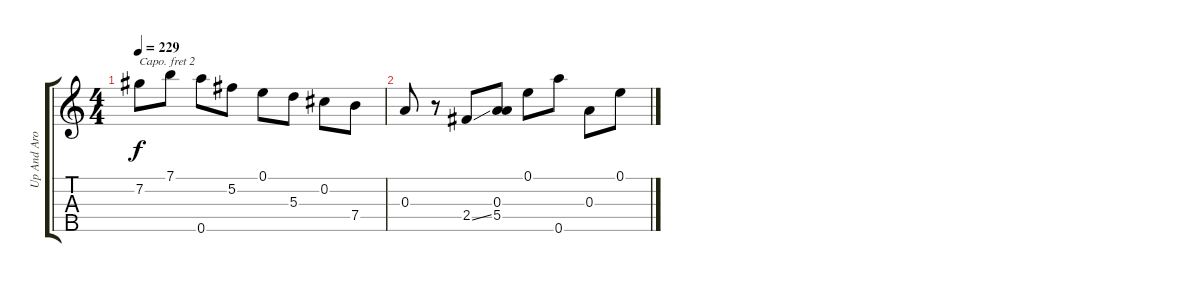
\track ("Up And Around The Bend" "Up And Aro") {instrument banjo}
\staff {score tabs}
\capo 2
\tuning (D4 B3 G3 D3 G4) {hide}
\displaytranspose 12
\ts (4 4)
\tempo 229
\clef g2
\ks c
7.2.8{dy f} 7.1.8 0.5.8 5.2.8 0.1.8 5.3.8 0.2.8 7.4.8 |
0.3.8 r.8 2.4{ss}.8 (0.3 5.4).8 0.1.8 0.5.8 0.3.8 0.1.8
